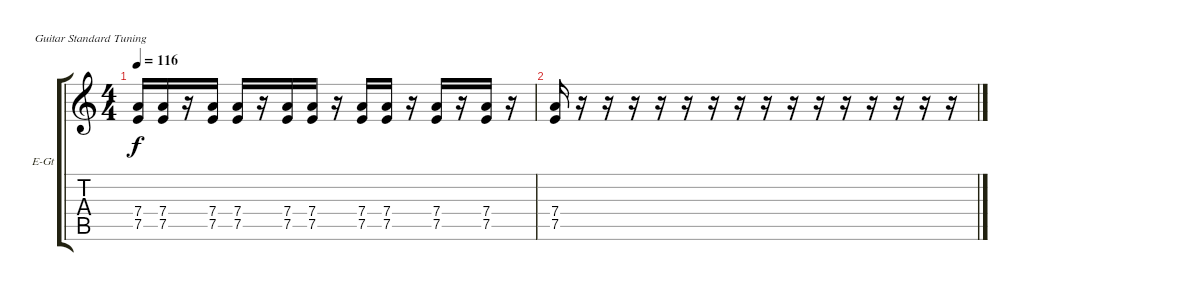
\bracketExtendMode groupsimilarinstruments
\firstSystemTrackNameOrientation horizontal
\otherSystemsTrackNameOrientation horizontal
\track ("Rhythm" "E-Gt") {instrument overdrivenguitar}
\staff {score tabs}
\tuning (E4 B3 G3 D3 A2 E2)
\ts (4 4)
\tempo 116
\clef g2
\ks c
(7.4 7.5).16{dy f} (7.4 7.5).16 r.16 (7.4 7.5).16 (7.4 7.5).16 r.16 (7.4 7.5).16 (7.4 7.5).16 r.16 (7.4 7.5).16 (7.4 7.5).16 r.16 (7.4 7.5).16 r.16 (7.4 7.5).16 r.16 |
(7.4 7.5).16 r.16 r.16 r.16 r.16 r.16 r.16 r.16 r.16 r.16 r.16 r.16 r.16 r.16 r.16 r.16
